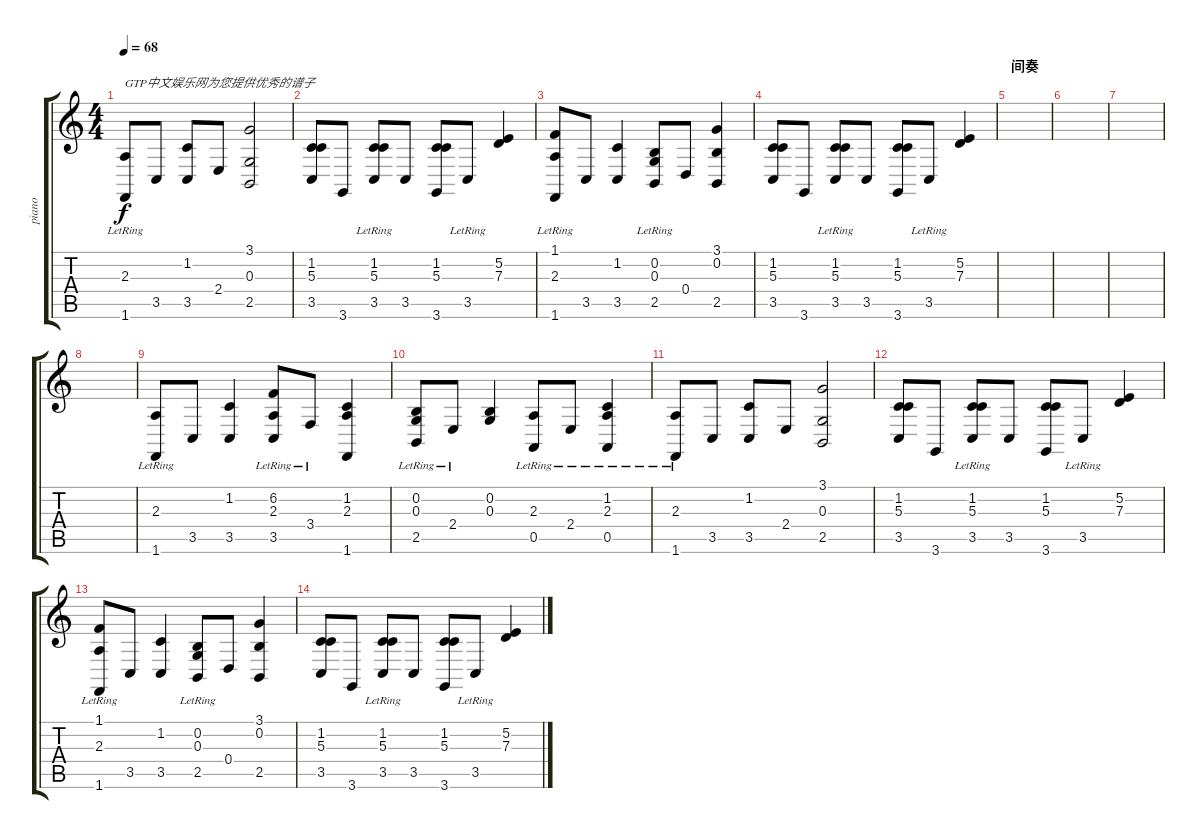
\track ("piano" "piano") {instrument acousticgrandpiano}
\staff {score tabs}
\tuning (E4 B3 G3 D3 A2 E2) {hide}
\ts (4 4)
\tempo 68
\clef g2
\ks c
(2.3{lr} 1.6{lr}).8{txt "GTP中文娱乐网为您提供优秀的谱子" dy f} 3.5.8 (1.2 3.5).8 2.4.8 (3.1 0.3 2.5).2 |
(1.2 5.3 3.5).8 3.6.8 (1.2 5.3 3.5{lr}).8 3.5.8 (1.2 5.3 3.6).8 3.5{lr}.8 (5.2 7.3).4 |
(1.1 2.3{lr} 1.6{lr}).8 3.5.8 (1.2 3.5).4 (0.2{lr} 0.3 2.5{lr}).8 0.4.8 (3.1 0.2 2.5).4 |
(1.2 5.3 3.5).8 3.6.8 (1.2 5.3 3.5{lr}).8 3.5.8 (1.2 5.3 3.6).8 3.5{lr}.8 (5.2 7.3).4 |
\section ("" "间奏")
|
|
|
|
(2.3{lr} 1.6{lr}).8 3.5.8 (1.2 3.5).4 (6.2{lr} 2.3{lr} 3.5{lr}).8 3.4{lr}.8 (1.2 2.3 1.6).4 |
(0.2 0.3 2.5{lr}).8 2.4{lr}.8 (0.2 0.3).4 (2.3{lr} 0.5).8 2.4{lr}.8 (1.2{lr} 2.3{lr} 0.5).4 |
(2.3{lr} 1.6{lr}).8 3.5.8 (1.2 3.5).8 2.4.8 (3.1 0.3 2.5).2 |
(1.2 5.3 3.5).8 3.6.8 (1.2 5.3 3.5{lr}).8 3.5.8 (1.2 5.3 3.6).8 3.5{lr}.8 (5.2 7.3).4 |
(1.1 2.3{lr} 1.6{lr}).8 3.5.8 (1.2 3.5).4 (0.2{lr} 0.3 2.5{lr}).8 0.4.8 (3.1 0.2 2.5).4 |
(1.2 5.3 3.5).8 3.6.8 (1.2 5.3 3.5{lr}).8 3.5.8 (1.2 5.3 3.6).8 3.5{lr}.8 (5.2 7.3).4
